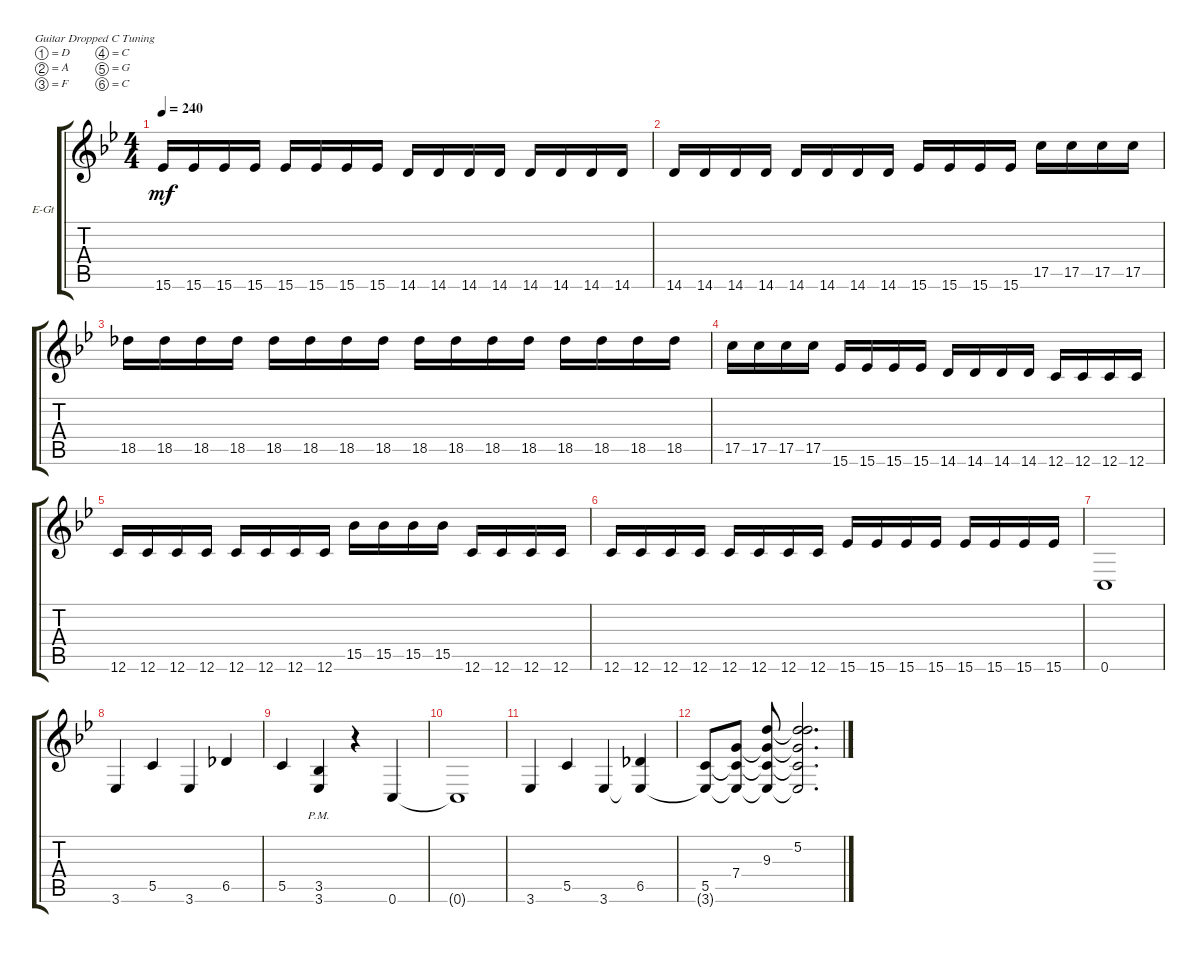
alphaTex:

\defaultSystemsLayout 4
\bracketExtendMode groupsimilarinstruments
\firstSystemTrackNameOrientation horizontal
\otherSystemsTrackNameOrientation horizontal
\track ("Electric Guitar" "E-Gt") {instrument overdrivenguitar}
\staff {score tabs}
\tuning (D4 A3 F3 C3 G2 C2)
\ts (4 4)
\tempo 240
\clef g2
\ks bb
15.6{acc forcenatural}.16{dy mf beam Up} 15.6{acc forcenatural}.16{beam Up} 15.6{acc forcenatural}.16{beam Up} 15.6{acc forcenatural}.16{beam Up} 15.6{acc forcenatural}.16{beam Up} 15.6{acc forcenatural}.16{beam Up} 15.6{acc forcenatural}.16{beam Up} 15.6{acc forcenatural}.16{beam Up} 14.6{acc forcenatural}.16{beam Up} 14.6{acc forcenatural}.16{beam Up} 14.6{acc forcenatural}.16{beam Up} 14.6{acc forcenatural}.16{beam Up} 14.6{acc forcenatural}.16{beam Up} 14.6{acc forcenatural}.16{beam Up} 14.6{acc forcenatural}.16{beam Up} 14.6{acc forcenatural}.16{beam Up} |
14.6{acc forcenatural}.16{beam Up} 14.6{acc forcenatural}.16{beam Up} 14.6{acc forcenatural}.16{beam Up} 14.6{acc forcenatural}.16{beam Up} 14.6{acc forcenatural}.16{beam Up} 14.6{acc forcenatural}.16{beam Up} 14.6{acc forcenatural}.16{beam Up} 14.6{acc forcenatural}.16{beam Up} 15.6{acc forcenatural}.16{beam Up} 15.6{acc forcenatural}.16{beam Up} 15.6{acc forcenatural}.16{beam Up} 15.6{acc forcenatural}.16{beam Up} 17.5{acc forcenatural}.16{beam Down} 17.5{acc forcenatural}.16{beam Down} 17.5{acc forcenatural}.16{beam Down} 17.5{acc forcenatural}.16{beam Down} |
18.5{acc b}.16{beam Down} 18.5{acc b}.16{beam Down} 18.5{acc b}.16{beam Down} 18.5{acc b}.16{beam Down} 18.5{acc b}.16{beam Down} 18.5{acc b}.16{beam Down} 18.5{acc b}.16{beam Down} 18.5{acc b}.16{beam Down} 18.5{acc b}.16{beam Down} 18.5{acc b}.16{beam Down} 18.5{acc b}.16{beam Down} 18.5{acc b}.16{beam Down} 18.5{acc b}.16{beam Down} 18.5{acc b}.16{beam Down} 18.5{acc b}.16{beam Down} 18.5{acc b}.16{beam Down} |
17.5{acc forcenatural}.16{beam Down} 17.5{acc forcenatural}.16{beam Down} 17.5{acc forcenatural}.16{beam Down} 17.5{acc forcenatural}.16{beam Down} 15.6{acc forcenatural}.16{beam Up} 15.6{acc forcenatural}.16{beam Up} 15.6{acc forcenatural}.16{beam Up} 15.6{acc forcenatural}.16{beam Up} 14.6{acc forcenatural}.16{beam Up} 14.6{acc forcenatural}.16{beam Up} 14.6{acc forcenatural}.16{beam Up} 14.6{acc forcenatural}.16{beam Up} 12.6{acc forcenatural}.16{beam Up} 12.6{acc forcenatural}.16{beam Up} 12.6{acc forcenatural}.16{beam Up} 12.6{acc forcenatural}.16{beam Up} |
12.6{acc forcenatural}.16{beam Up} 12.6{acc forcenatural}.16{beam Up} 12.6{acc forcenatural}.16{beam Up} 12.6{acc forcenatural}.16{beam Up} 12.6{acc forcenatural}.16{beam Up} 12.6{acc forcenatural}.16{beam Up} 12.6{acc forcenatural}.16{beam Up} 12.6{acc forcenatural}.16{beam Up} 15.5{acc forcenatural}.16{beam Down} 15.5{acc forcenatural}.16{beam Down} 15.5{acc forcenatural}.16{beam Down} 15.5{acc forcenatural}.16{beam Down} 12.6{acc forcenatural}.16{beam Up} 12.6{acc forcenatural}.16{beam Up} 12.6{acc forcenatural}.16{beam Up} 12.6{acc forcenatural}.16{beam Up} |
12.6{acc forcenatural}.16{beam Up} 12.6{acc forcenatural}.16{beam Up} 12.6{acc forcenatural}.16{beam Up} 12.6{acc forcenatural}.16{beam Up} 12.6{acc forcenatural}.16{beam Up} 12.6{acc forcenatural}.16{beam Up} 12.6{acc forcenatural}.16{beam Up} 12.6{acc forcenatural}.16{beam Up} 15.6{acc forcenatural}.16{beam Up} 15.6{acc forcenatural}.16{beam Up} 15.6{acc forcenatural}.16{beam Up} 15.6{acc forcenatural}.16{beam Up} 15.6{acc forcenatural}.16{beam Up} 15.6{acc forcenatural}.16{beam Up} 15.6{acc forcenatural}.16{beam Up} 15.6{acc forcenatural}.16{beam Up} |
0.6{acc forcenatural}.1{beam Up} |
3.6{acc forcenatural}.4{beam Up} 5.5{acc forcenatural}.4{beam Up} 3.6{acc forcenatural}.4{beam Up} 6.5{acc b}.4{beam Up} |
5.5{acc forcenatural}.4{beam Up} (3.6{pm acc forcenatural} 3.5{acc forcenatural}).4{beam Up} r.4{beam Up} 0.6{acc forcenatural}.4{beam Up} |
0.6{t acc forcenatural}.1{beam Up} |
3.6{acc forcenatural}.4{beam Up} 5.5{acc forcenatural}.4{beam Up} 3.6{acc forcenatural}.4{beam Up} (6.5{acc b} 3.6{t acc forcenatural}).4{beam Up} |
(5.5{acc forcenatural} 3.6{t acc forcenatural}).8{beam Up} (7.4{acc forcenatural} 5.5{t acc forcenatural} 3.6{t acc forcenatural}).8{beam Up} (9.3{acc forcenatural} 7.4{t acc forcenatural} 5.5{t acc forcenatural} 3.6{t acc forcenatural}).8{beam Up} (5.2{acc forcenatural} 9.3{t acc forcenatural} 7.4{t acc forcenatural} 5.5{t acc forcenatural} 3.6{t acc forcenatural}).2{d beam Up}
